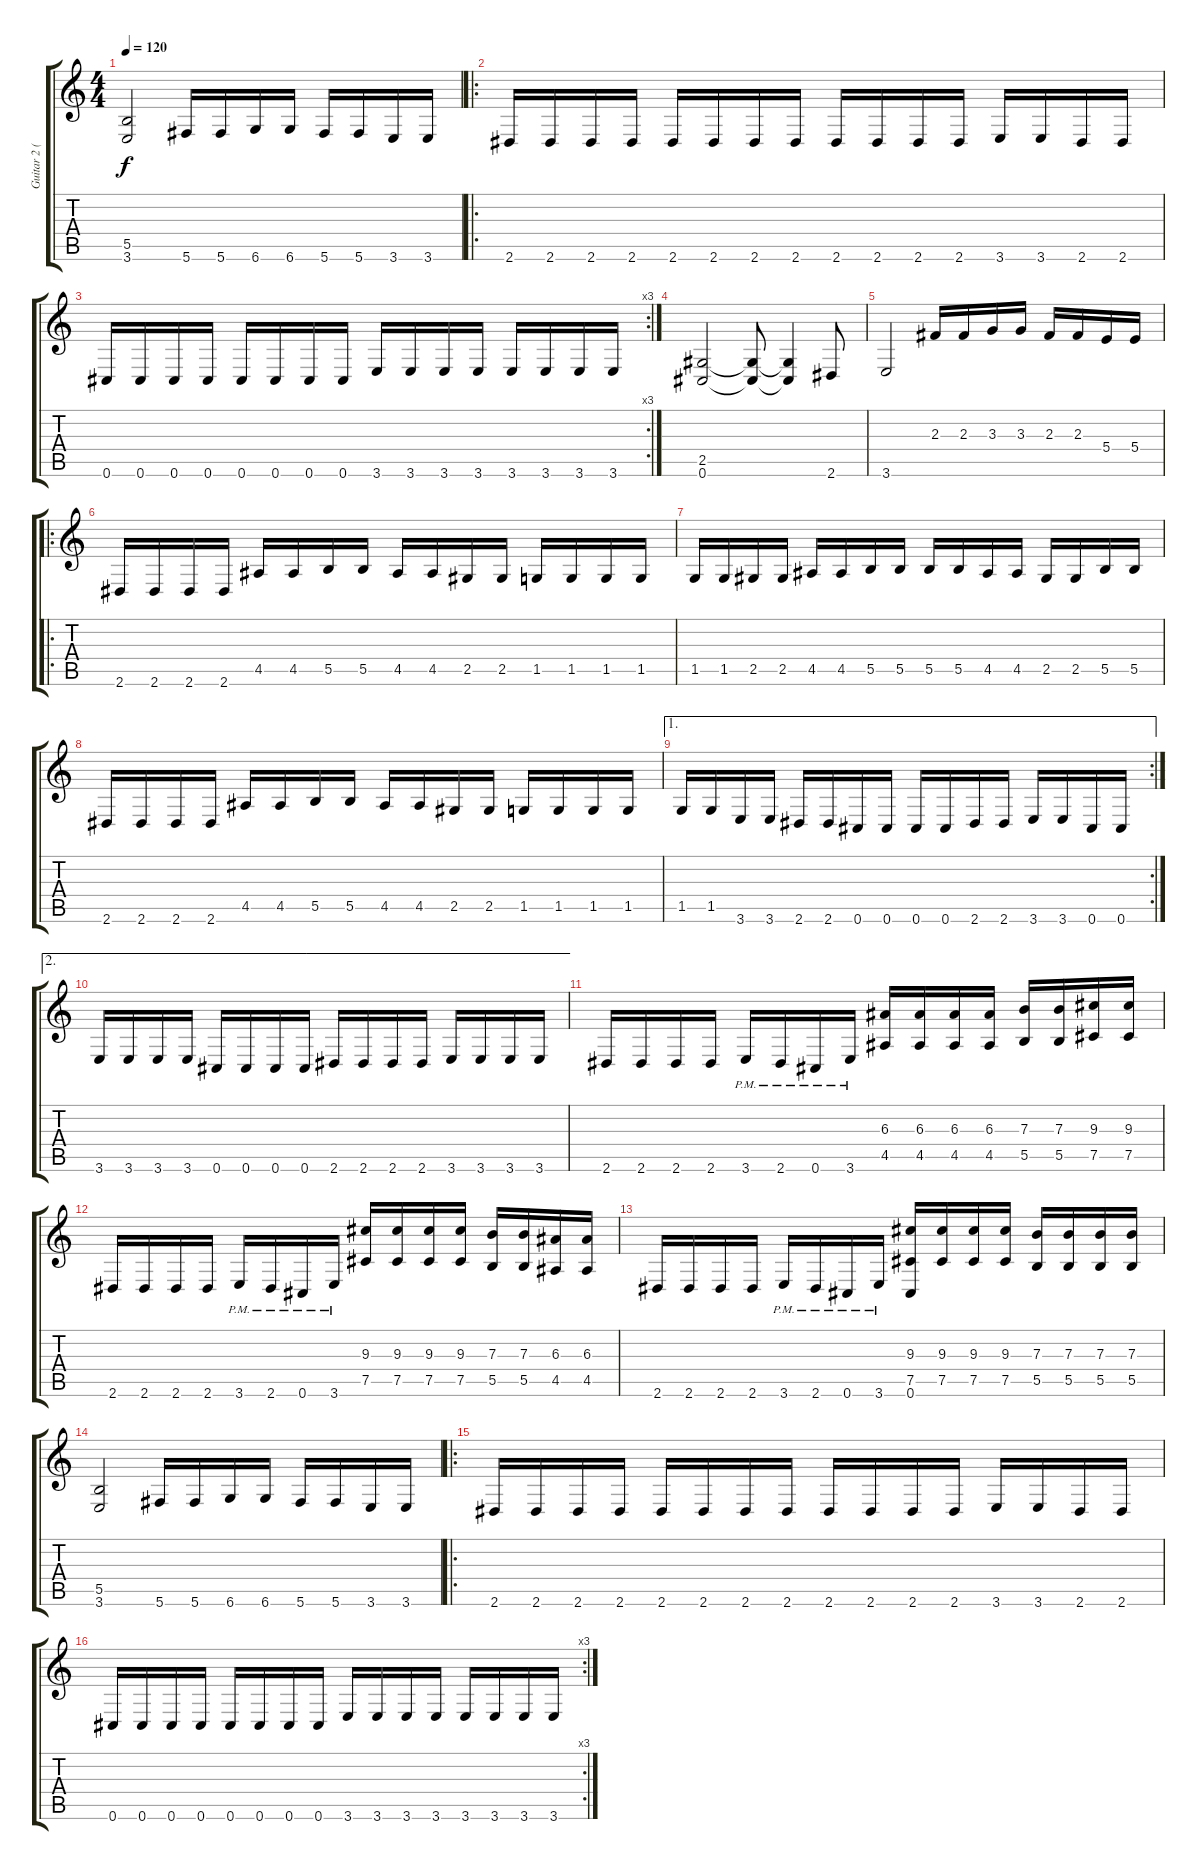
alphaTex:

\track ("Guitar 2 (Left)" "Guitar 2 (") {instrument distortionguitar}
\staff {score tabs}
\tuning (Db4 Ab3 E3 B2 Gb2 Db2) {hide}
\ts (4 4)
\tempo 120
\clef g2
\ks c
(5.5 3.6).2{dy f} 5.6.16 5.6.16 6.6.16 6.6.16 5.6.16 5.6.16 3.6.16 3.6.16 |
\ro
2.6.16 2.6.16 2.6.16 2.6.16 2.6.16 2.6.16 2.6.16 2.6.16 2.6.16 2.6.16 2.6.16 2.6.16 3.6.16 3.6.16 2.6.16 2.6.16 |
\rc 3
0.6.16 0.6.16 0.6.16 0.6.16 0.6.16 0.6.16 0.6.16 0.6.16 3.6.16 3.6.16 3.6.16 3.6.16 3.6.16 3.6.16 3.6.16 3.6.16 |
(2.5 0.6).2 (2.5{t} 0.6{t}).8 (2.5{t} 0.6{t}).4 2.6.8 |
3.6.2 2.3.16 2.3.16 3.3.16 3.3.16 2.3.16 2.3.16 5.4.16 5.4.16 |
\ro
2.6.16 2.6.16 2.6.16 2.6.16 4.5.16 4.5.16 5.5.16 5.5.16 4.5.16 4.5.16 2.5.16 2.5.16 1.5.16 1.5.16 1.5.16 1.5.16 |
1.5.16 1.5.16 2.5.16 2.5.16 4.5.16 4.5.16 5.5.16 5.5.16 5.5.16 5.5.16 4.5.16 4.5.16 2.5.16 2.5.16 5.5.16 5.5.16 |
2.6.16 2.6.16 2.6.16 2.6.16 4.5.16 4.5.16 5.5.16 5.5.16 4.5.16 4.5.16 2.5.16 2.5.16 1.5.16 1.5.16 1.5.16 1.5.16 |
\ae 1
\rc 2
1.5.16 1.5.16 3.6.16 3.6.16 2.6.16 2.6.16 0.6.16 0.6.16 0.6.16 0.6.16 2.6.16 2.6.16 3.6.16 3.6.16 0.6.16 0.6.16 |
\ae 2
3.6.16 3.6.16 3.6.16 3.6.16 0.6.16 0.6.16 0.6.16 0.6.16 2.6.16 2.6.16 2.6.16 2.6.16 3.6.16 3.6.16 3.6.16 3.6.16 |
2.6.16 2.6.16 2.6.16 2.6.16 3.6{pm}.16 2.6{pm}.16 0.6{pm}.16 3.6{pm}.16 (6.3 4.5).16 (6.3 4.5).16 (6.3 4.5).16 (6.3 4.5).16 (7.3 5.5).16 (7.3 5.5).16 (9.3 7.5).16 (9.3 7.5).16 |
2.6.16 2.6.16 2.6.16 2.6.16 3.6{pm}.16 2.6{pm}.16 0.6{pm}.16 3.6{pm}.16 (9.3 7.5).16 (9.3 7.5).16 (9.3 7.5).16 (9.3 7.5).16 (7.3 5.5).16 (7.3 5.5).16 (6.3 4.5).16 (6.3 4.5).16 |
2.6.16 2.6.16 2.6.16 2.6.16 3.6{pm}.16 2.6{pm}.16 0.6{pm}.16 3.6{pm}.16 (9.3 7.5 0.6).16 (9.3 7.5).16 (9.3 7.5).16 (9.3 7.5).16 (7.3 5.5).16 (7.3 5.5).16 (7.3 5.5).16 (7.3 5.5).16 |
(5.5 3.6).2 5.6.16 5.6.16 6.6.16 6.6.16 5.6.16 5.6.16 3.6.16 3.6.16 |
\ro
2.6.16 2.6.16 2.6.16 2.6.16 2.6.16 2.6.16 2.6.16 2.6.16 2.6.16 2.6.16 2.6.16 2.6.16 3.6.16 3.6.16 2.6.16 2.6.16 |
\rc 3
0.6.16 0.6.16 0.6.16 0.6.16 0.6.16 0.6.16 0.6.16 0.6.16 3.6.16 3.6.16 3.6.16 3.6.16 3.6.16 3.6.16 3.6.16 3.6.16
